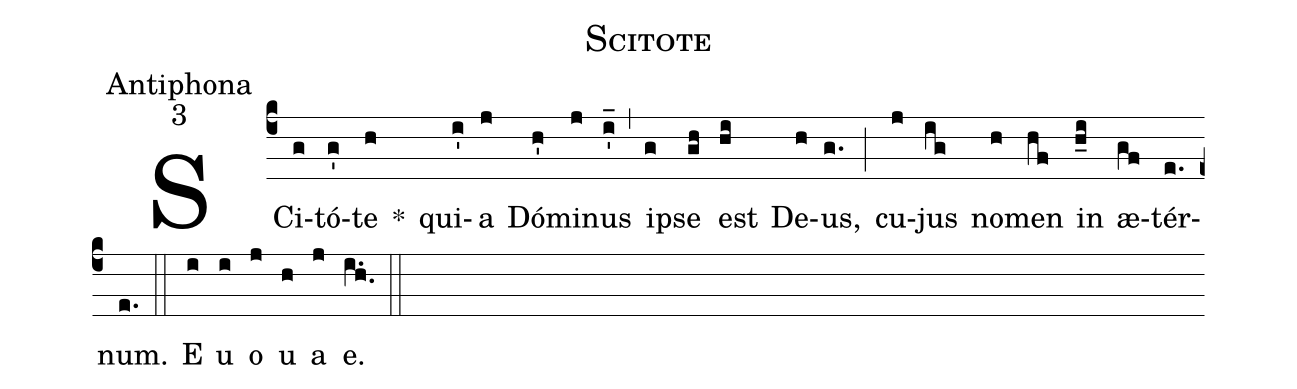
name:Scitote;
office-part:Antiphona;
mode:3;
%%
(c4)SCi(g)tó(g')te(h) *() qui(i')a(j) Dó(h')mi(j)nus(i'_) (,) ip(g)se(gh) est(hi) De(h)us,(g.) (;) cu(j)jus(ig) no(h)men(hf) in(h_i) <sp>ae</sp>(gf)tér(e.)num.(e.) (::) E(i) u(i) o(j) u(h) a(j) e.(i.h.) (::)
